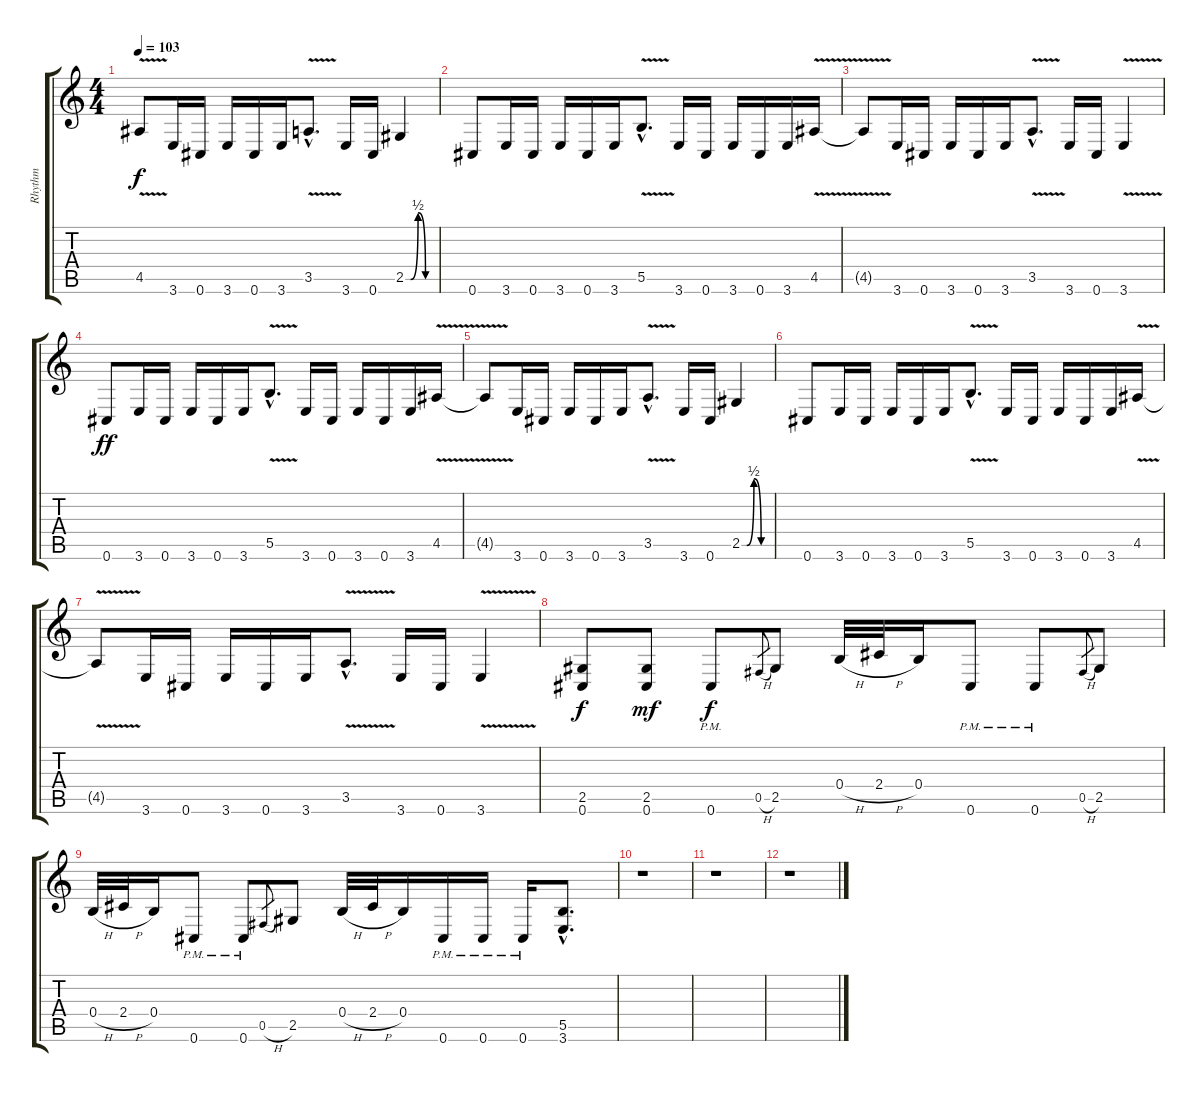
\track ("Rhythm" "Rhythm") {instrument distortionguitar}
\staff {score tabs}
\tuning (Db4 Ab3 E3 B2 Gb2 Db2) {hide}
\ts (4 4)
\tempo 103
\clef g2
\ks c
4.5{v t}.8{dy f} 3.6.16 0.6.16 3.6.16 0.6.16 3.6.16 3.5{v hac}.8{d} 3.6.16 0.6.16 2.5{be (custom 0 0 10 0 25 2 40 0 60 0)}.4 |
0.6.8 3.6.16 0.6.16 3.6.16 0.6.16 3.6.16 5.5{v hac}.8{d} 3.6.16 0.6.16 3.6.16 0.6.16 3.6.16 4.5{v}.16 |
4.5{v t}.8 3.6.16 0.6.16 3.6.16 0.6.16 3.6.16 3.5{v hac}.8{d} 3.6.16 0.6.16 3.6{v}.4 |
0.6.8{dy ff} 3.6.16 0.6.16 3.6.16 0.6.16 3.6.16 5.5{v hac}.8{d} 3.6.16 0.6.16 3.6.16 0.6.16 3.6.16 4.5{v}.16 |
4.5{v t}.8 3.6.16 0.6.16 3.6.16 0.6.16 3.6.16 3.5{v hac}.8{d} 3.6.16 0.6.16 2.5{be (custom 0 0 10 0 25 2 40 0 60 0)}.4 |
0.6.8 3.6.16 0.6.16 3.6.16 0.6.16 3.6.16 5.5{v hac}.8{d} 3.6.16 0.6.16 3.6.16 0.6.16 3.6.16 4.5{v}.16 |
4.5{v t}.8 3.6.16 0.6.16 3.6.16 0.6.16 3.6.16 3.5{v hac}.8{d} 3.6.16 0.6.16 3.6{v}.4 |
(2.5 0.6).8{dy f} (2.5 0.6).8{dy mf} 0.6{pm}.8{dy f} 0.5{h}.8{gr} 2.5.8 0.4{h}.32 2.4{h}.32 0.4.16 0.6{pm}.8 0.6{pm}.8 0.5{h}.8{gr} 2.5.8 |
0.4{h}.32 2.4{h}.32 0.4.16 0.6{pm}.8 0.6{pm}.8 0.5{h}.8{gr} 2.5.8 0.4{h}.32 2.4{h}.32 0.4.16 0.6{pm}.16 0.6{pm}.16 0.6{pm}.16 (5.5{hac} 3.6{hac}).8{d} |
r.1 |
r.1 |
r.1
